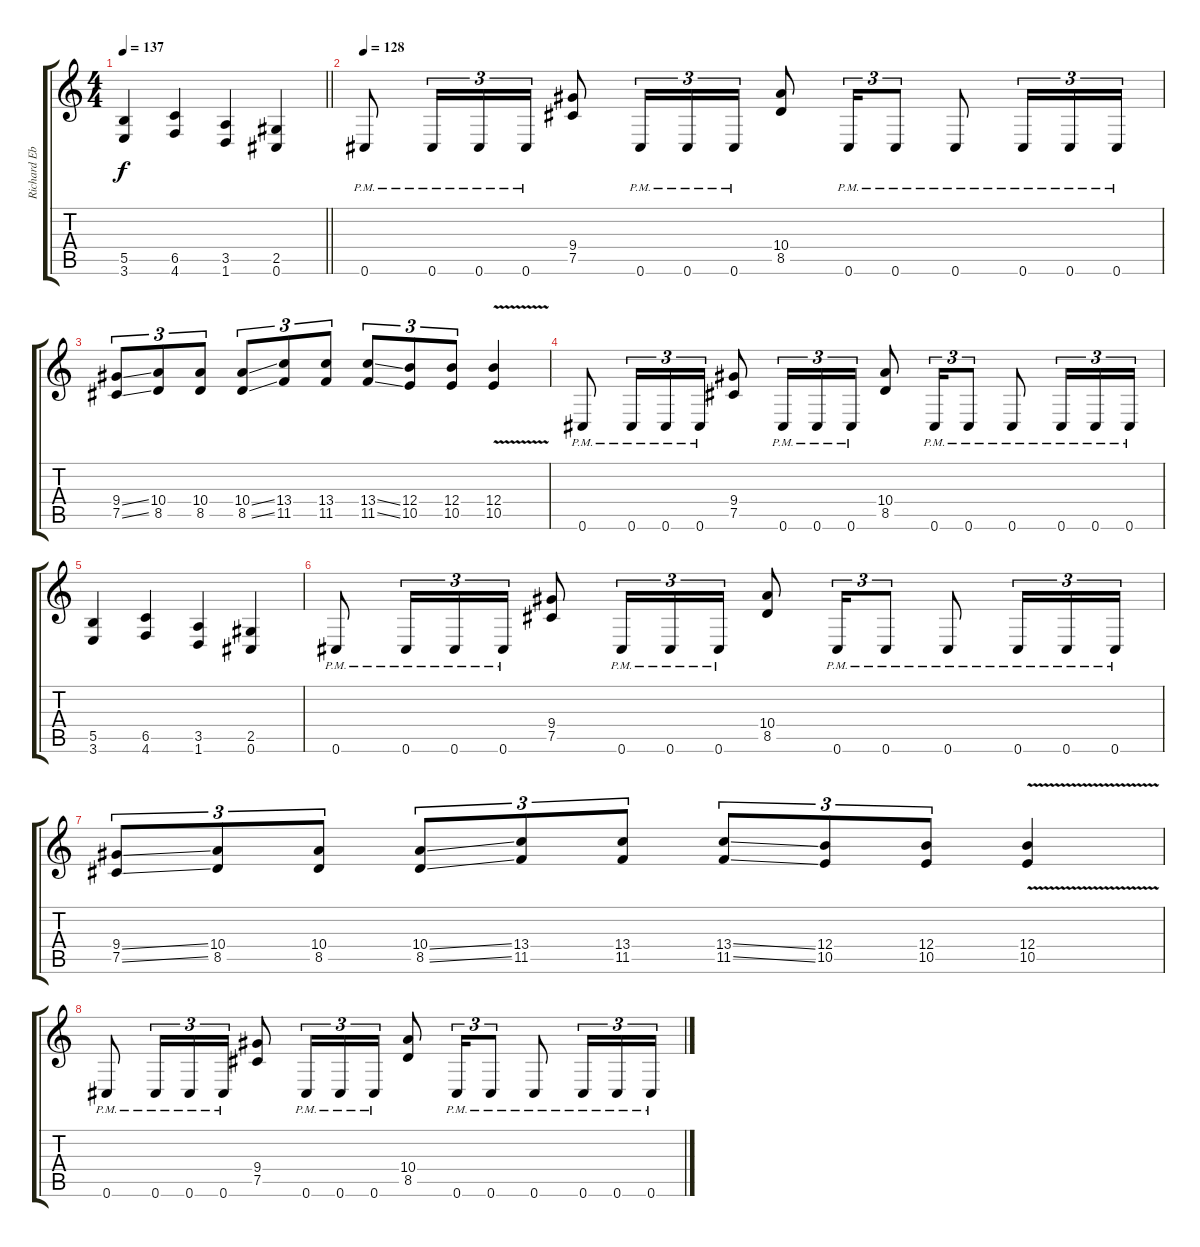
\track ("Richard Ebisch (Rhythm)" "Richard Eb") {instrument distortionguitar}
\staff {score tabs}
\tuning (Db4 Ab3 E3 B2 Gb2 Db2) {hide}
\ts (4 4)
\tempo 137
\clef g2
\barLineRight lightlight
\ks c
(5.5 3.6).4{dy f} (6.5 4.6).4 (3.5 1.6).4 (2.5 0.6).4 |
\tempo 128
0.6{pm}.8 0.6{pm}.16{tu (3 2)} 0.6{pm}.16{tu (3 2)} 0.6{pm}.16{tu (3 2)} (9.4 7.5).8 0.6{pm}.16{tu (3 2)} 0.6{pm}.16{tu (3 2)} 0.6{pm}.16{tu (3 2)} (10.4 8.5).8 0.6{pm}.16{tu (3 2)} 0.6{pm}.8{tu (3 2)} 0.6{pm}.8 0.6{pm}.16{tu (3 2)} 0.6{pm}.16{tu (3 2)} 0.6{pm}.16{tu (3 2)} |
(9.4{ss} 7.5{ss}).8{tu (3 2)} (10.4 8.5).8{tu (3 2)} (10.4 8.5).8{tu (3 2)} (10.4{ss} 8.5{ss}).8{tu (3 2)} (13.4 11.5).8{tu (3 2)} (13.4 11.5).8{tu (3 2)} (13.4{ss} 11.5{ss}).8{tu (3 2)} (12.4 10.5).8{tu (3 2)} (12.4 10.5).8{tu (3 2)} (12.4 10.5{v}).4 |
0.6{pm}.8 0.6{pm}.16{tu (3 2)} 0.6{pm}.16{tu (3 2)} 0.6{pm}.16{tu (3 2)} (9.4 7.5).8 0.6{pm}.16{tu (3 2)} 0.6{pm}.16{tu (3 2)} 0.6{pm}.16{tu (3 2)} (10.4 8.5).8 0.6{pm}.16{tu (3 2)} 0.6{pm}.8{tu (3 2)} 0.6{pm}.8 0.6{pm}.16{tu (3 2)} 0.6{pm}.16{tu (3 2)} 0.6{pm}.16{tu (3 2)} |
(5.5 3.6).4 (6.5 4.6).4 (3.5 1.6).4 (2.5 0.6).4 |
0.6{pm}.8 0.6{pm}.16{tu (3 2)} 0.6{pm}.16{tu (3 2)} 0.6{pm}.16{tu (3 2)} (9.4 7.5).8 0.6{pm}.16{tu (3 2)} 0.6{pm}.16{tu (3 2)} 0.6{pm}.16{tu (3 2)} (10.4 8.5).8 0.6{pm}.16{tu (3 2)} 0.6{pm}.8{tu (3 2)} 0.6{pm}.8 0.6{pm}.16{tu (3 2)} 0.6{pm}.16{tu (3 2)} 0.6{pm}.16{tu (3 2)} |
(9.4{ss} 7.5{ss}).8{tu (3 2)} (10.4 8.5).8{tu (3 2)} (10.4 8.5).8{tu (3 2)} (10.4{ss} 8.5{ss}).8{tu (3 2)} (13.4 11.5).8{tu (3 2)} (13.4 11.5).8{tu (3 2)} (13.4{ss} 11.5{ss}).8{tu (3 2)} (12.4 10.5).8{tu (3 2)} (12.4 10.5).8{tu (3 2)} (12.4 10.5{v}).4 |
0.6{pm}.8 0.6{pm}.16{tu (3 2)} 0.6{pm}.16{tu (3 2)} 0.6{pm}.16{tu (3 2)} (9.4 7.5).8 0.6{pm}.16{tu (3 2)} 0.6{pm}.16{tu (3 2)} 0.6{pm}.16{tu (3 2)} (10.4 8.5).8 0.6{pm}.16{tu (3 2)} 0.6{pm}.8{tu (3 2)} 0.6{pm}.8 0.6{pm}.16{tu (3 2)} 0.6{pm}.16{tu (3 2)} 0.6{pm}.16{tu (3 2)}
